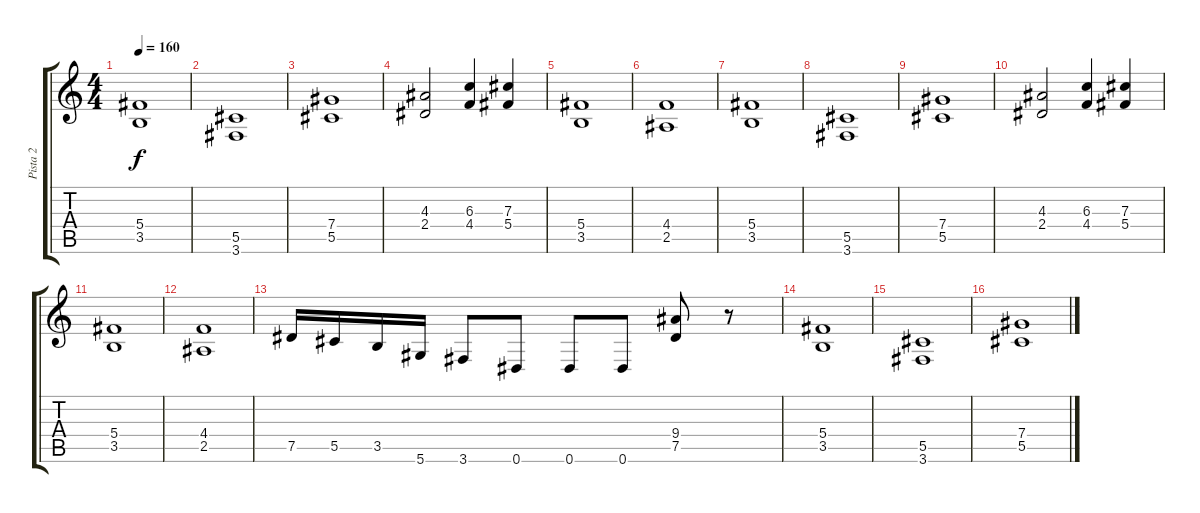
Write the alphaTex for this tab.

\track ("Pista 2" "Pista 2") {instrument distortionguitar}
\staff {score tabs}
\tuning (Eb4 Bb3 Gb3 Db3 Ab2 Eb2) {hide}
\ts (4 4)
\tempo 160
\clef g2
\ks c
(5.4 3.5).1{dy f} |
(5.5 3.6).1 |
(7.4 5.5).1 |
(4.3 2.4).2 (6.3 4.4).4 (7.3 5.4).4 |
(5.4 3.5).1 |
(4.4 2.5).1 |
(5.4 3.5).1 |
(5.5 3.6).1 |
(7.4 5.5).1 |
(4.3 2.4).2 (6.3 4.4).4 (7.3 5.4).4 |
(5.4 3.5).1 |
(4.4 2.5).1 |
7.5.16 5.5.16 3.5.16 5.6.16 3.6.8 0.6.8 0.6.8 0.6.8 (9.4 7.5).8 r.8 |
(5.4 3.5).1 |
(5.5 3.6).1 |
(7.4 5.5).1
